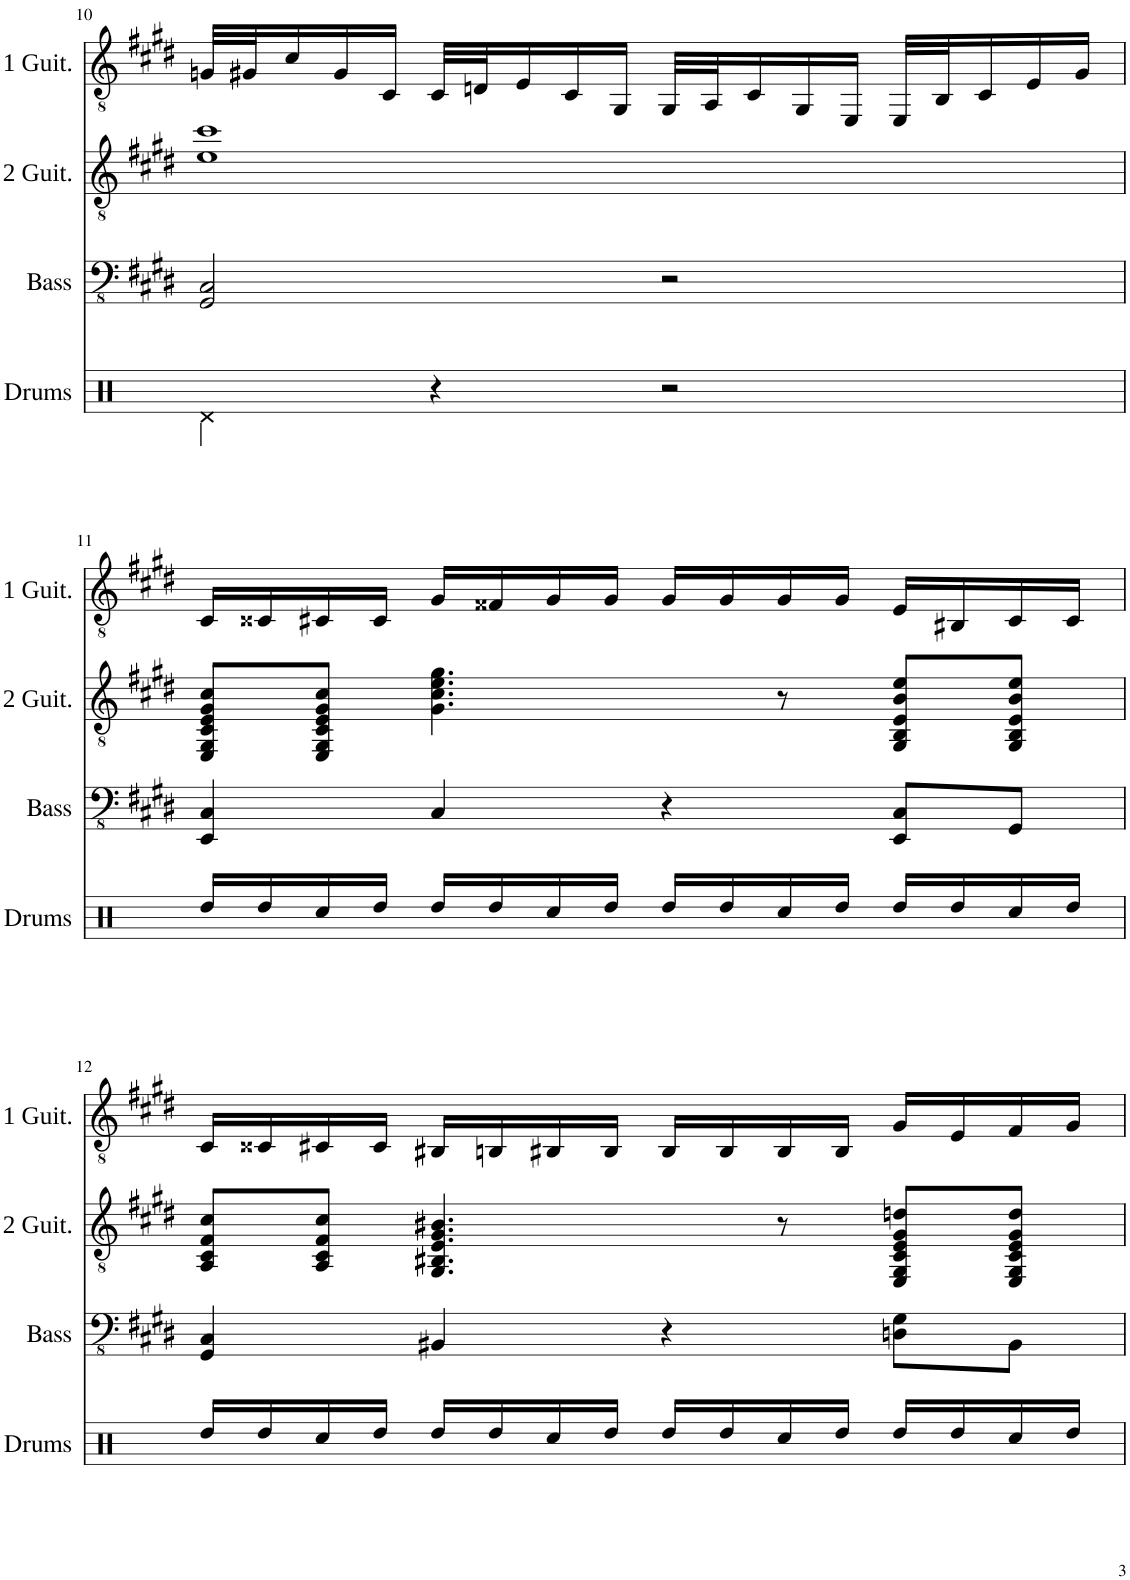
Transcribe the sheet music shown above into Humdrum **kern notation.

**kern	**kern	**kern
*part3	*part2	*part1
*staff3	*staff2	*staff1
*I"Bass Guitar	*I"Second Guitar	*I"First Guitar
*I'Bass	*I'2 Guit.	*I'1 Guit.
!!LO:PB:g=z
*clefFv4	*clefGv2	*clefGv2
*k[f#c#g#d#]	*k[f#c#g#d#]	*k[f#c#g#d#]
*M4/4	*M4/4	*M4/4
=10	=10	=10
2GGG#/ 2CC#/	1e 1cc#	32Gn/LLL
.	.	32G#X/J
.	.	16c#/
.	.	16G#/
.	.	16C#/JJ
.	.	32C#/LLL
.	.	32Dn/J
.	.	16E/
.	.	16C#/
.	.	16GG#/JJ
2r	.	32GG#/LLL
.	.	32AA/J
.	.	16C#/
.	.	16GG#/
.	.	16EE/JJ
.	.	32EE/LLL
.	.	32BB/J
.	.	16C#/
.	.	16E/
.	.	16G#/JJ
!!LO:LB:g=z
=11	=11	=11
4EEE/ 4CC#/	8EE/ 8GG#/ 8C#/ 8E/ 8G#/ 8c#/L	16C#/LL
.	.	16C##X/
.	8EE/ 8GG#/ 8C#/ 8E/ 8G#/ 8c#/J	16C#X/
.	.	16C#/JJ
4CC#/	4.G#\ 4.c#\ 4.e\ 4.g#\	16G#/LL
.	.	16F##X/
.	.	16G#/
.	.	16G#/JJ
4r	.	16G#/LL
.	.	16G#/
.	8r	16G#/
.	.	16G#/JJ
8EEE/ 8CC#/L	8GG#/ 8BB/ 8E/ 8B/ 8e/L	16E/LL
.	.	16BB#X/
8GGG#/J	8GG#/ 8BB/ 8E/ 8B/ 8e/J	16C#/
.	.	16C#/JJ
!!LO:LB:g=z
=12	=12	=12
4GGG#/ 4CC#/	8AA/ 8C#/ 8F#/ 8c#/L	16C#/LL
.	.	16C##X/
.	8AA/ 8C#/ 8F#/ 8c#/J	16C#X/
.	.	16C#/JJ
4BBB#X/	4.GG#/ 4.BB#X/ 4.E/ 4.G#/ 4.B#X/	16BB#X/LL
.	.	16BBn/
.	.	16BB#X/
.	.	16BB#/JJ
4r	.	16BB#/LL
.	.	16BB#/
.	8r	16BB#/
.	.	16BB#/JJ
8DDn\ 8GG#\L	8EE/ 8GG#/ 8C#/ 8E/ 8G#/ 8dn/L	16G#/LL
.	.	16E/
8BBB#\J	8EE/ 8GG#/ 8C#/ 8E/ 8G#/ 8d/J	16F#/
.	.	16G#/JJ
=	=	=
*-	*-	*-
